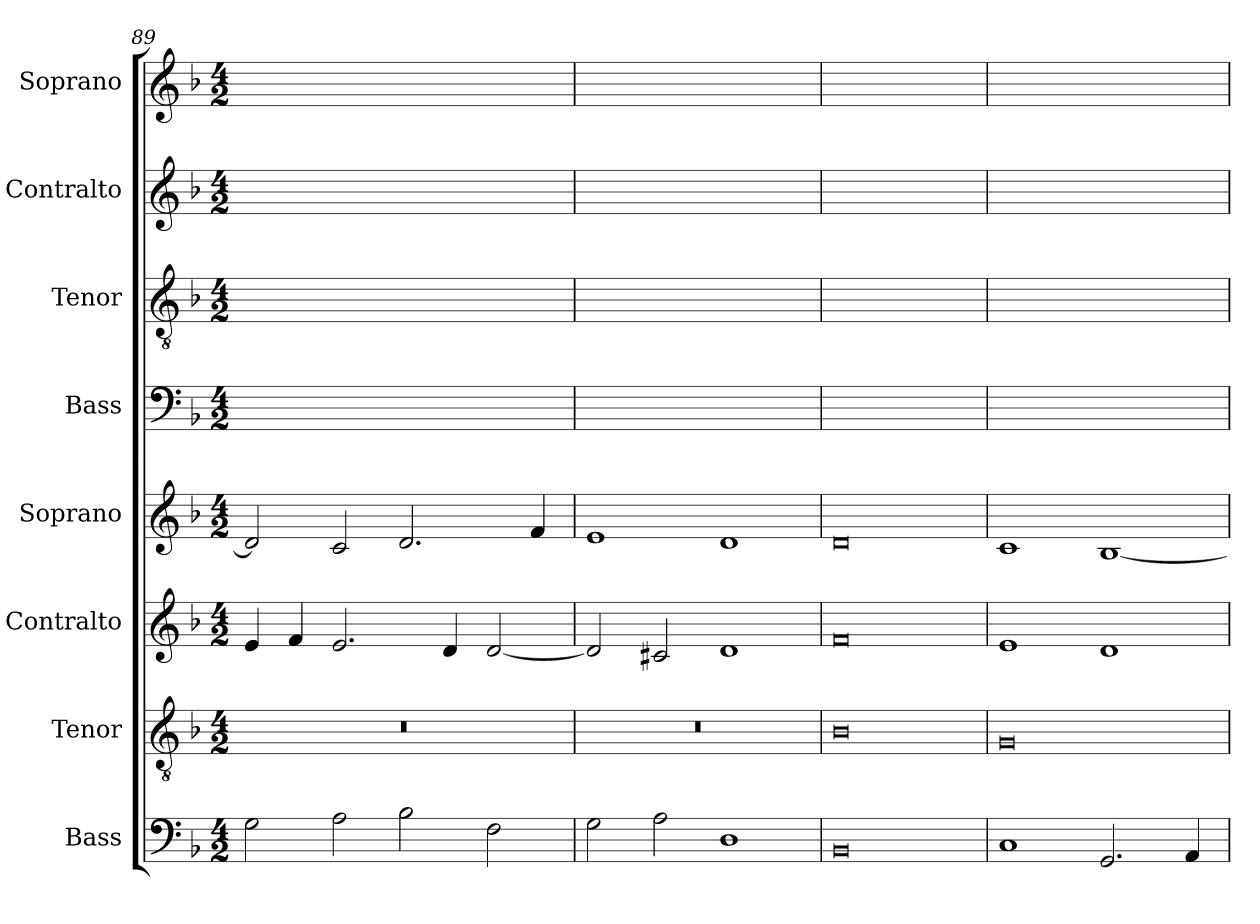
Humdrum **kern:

**kern	**kern	**kern	**kern	**kern	**kern	**kern	**kern
*part8	*part7	*part6	*part5	*part4	*part3	*part2	*part1
*staff8	*staff7	*staff6	*staff5	*staff4	*staff3	*staff2	*staff1
*I"Bass	*I"Tenor	*I"Contralto	*I"Soprano	*I"Bass	*I"Tenor	*I"Contralto	*I"Soprano
*I'B	*I'T	*I'A	*I'S	*I'B	*I'T	*I'A	*I'S
*clefF4	*clefGv2	*clefG2	*clefG2	*clefF4	*clefGv2	*clefG2	*clefG2
*k[b-]	*k[b-]	*k[b-]	*k[b-]	*k[b-]	*k[b-]	*k[b-]	*k[b-]
*F:ion	*F:ion	*F:ion	*F:ion	*F:ion	*F:ion	*F:ion	*F:ion
*M4/2	*M4/2	*M4/2	*M4/2	*M4/2	*M4/2	*M4/2	*M4/2
=89	=89	=89	=89	=89	=89	=89	=89
2G	0r	4e	2d]	0ryy	0ryy	0ryy	0ryy
.	.	4f	.	.	.	.	.
2A	.	2.e	2c	.	.	.	.
2B-	.	.	2.d	.	.	.	.
.	.	4d	.	.	.	.	.
2F	.	[2d	.	.	.	.	.
.	.	.	4f	.	.	.	.
=90	=90	=90	=90	=90	=90	=90	=90
2G	0r	2d]	1e	0ryy	0ryy	0ryy	0ryy
2A	.	2c#X	.	.	.	.	.
1D	.	1d	1d	.	.	.	.
=91	=91	=91	=91	=91	=91	=91	=91
0BB-	0B-	0f	0d	0ryy	0ryy	0ryy	0ryy
=92	=92	=92	=92	=92	=92	=92	=92
1C	0G	1e	1c	0ryy	0ryy	0ryy	0ryy
2.GG	.	1d	[1B-	.	.	.	.
4AA	.	.	.	.	.	.	.
=	=	=	=	=	=	=	=
*-	*-	*-	*-	*-	*-	*-	*-
